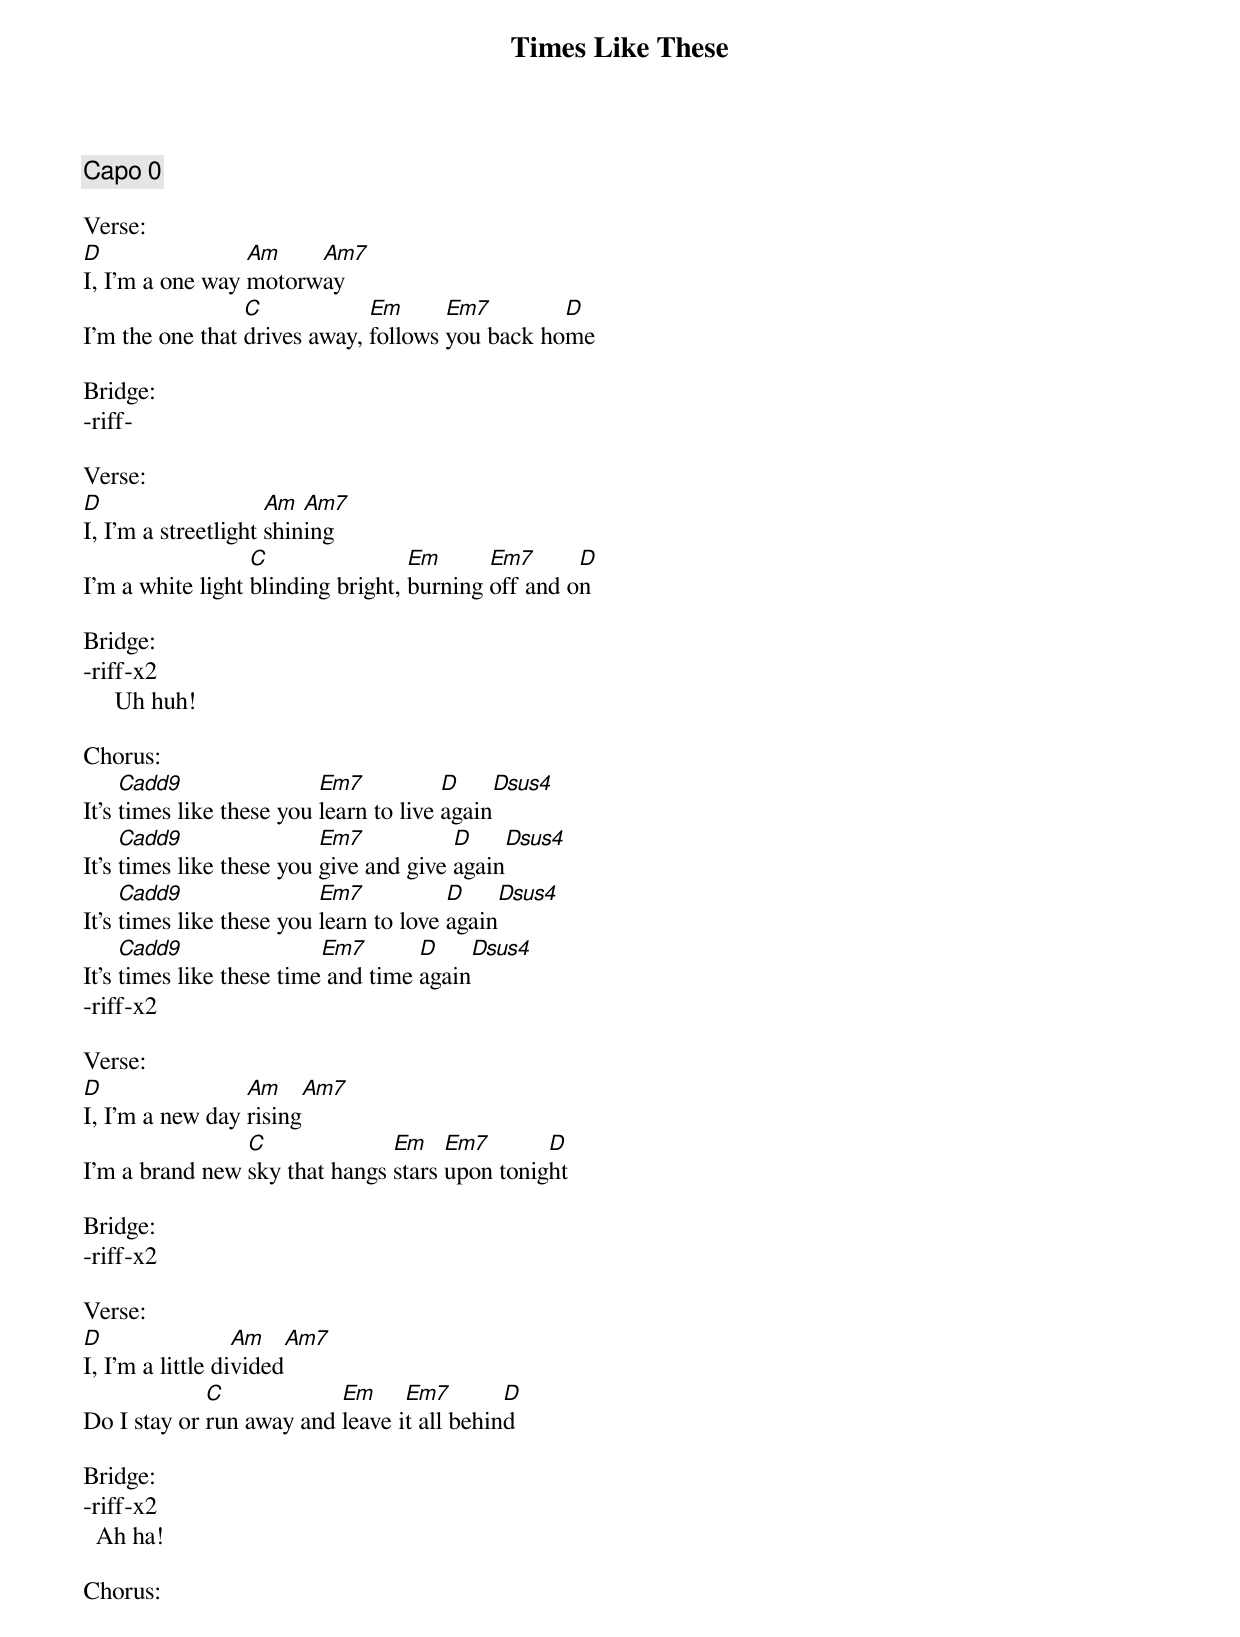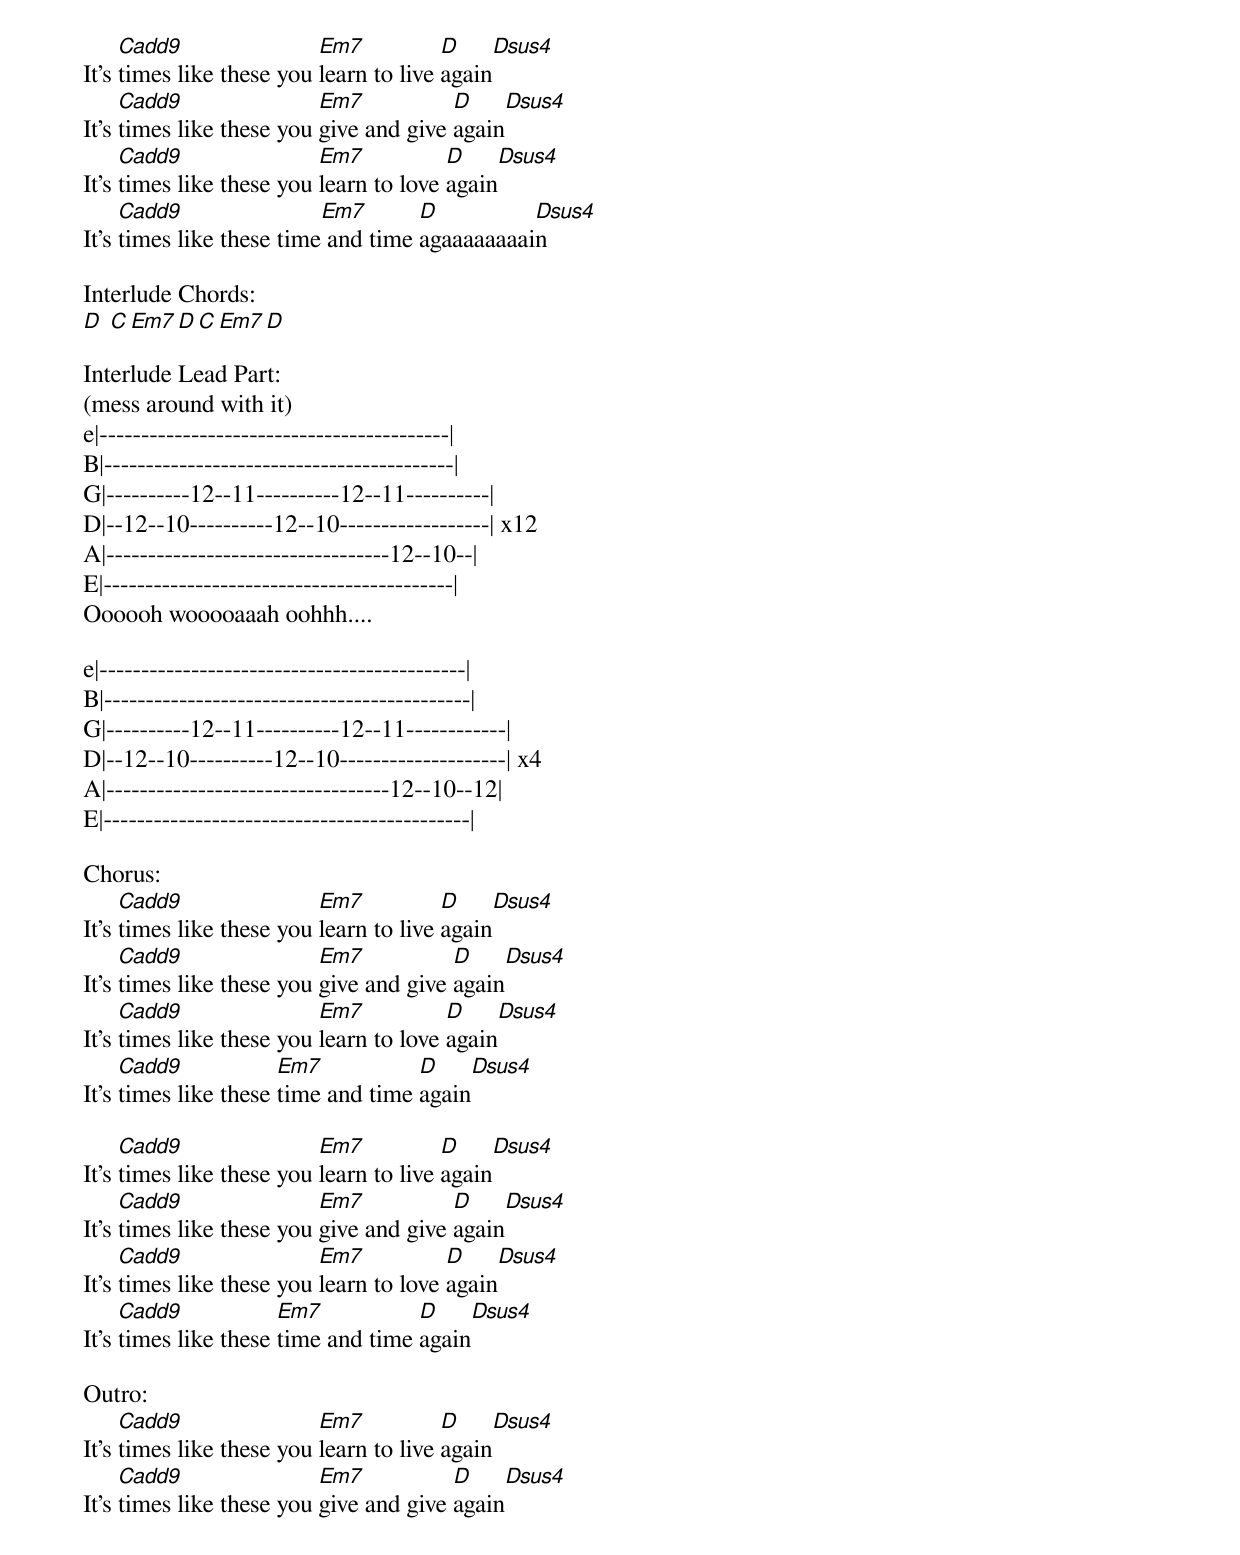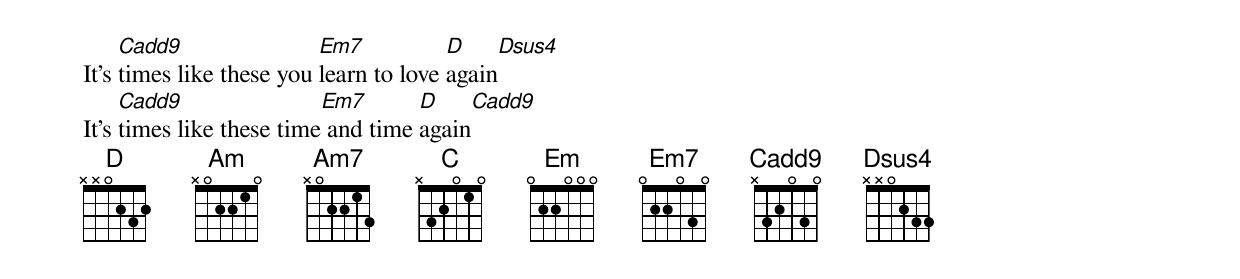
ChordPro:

{title:Times Like These}
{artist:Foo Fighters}
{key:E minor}
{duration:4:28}
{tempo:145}
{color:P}

{comment: Capo 0}

Verse:
[D]I, I’m a one way [Am]motorw[Am7]ay
I’m the one that [C]drives away, [Em]follows [Em7]you back ho[D]me

Bridge:
-riff-

Verse:
[D]I, I’m a streetlight [Am]shin[Am7]ing
I’m a white light [C]blinding bright, [Em]burning [Em7]off and o[D]n

Bridge:
-riff-x2
     Uh huh!

Chorus:
It’s [Cadd9]times like these you [Em7]learn to live [D]again[Dsus4]
It’s [Cadd9]times like these you [Em7]give and give [D]again[Dsus4]
It’s [Cadd9]times like these you [Em7]learn to love [D]again[Dsus4]
It’s [Cadd9]times like these time[Em7] and time [D]again[Dsus4]
-riff-x2

Verse:
[D]I, I’m a new day [Am]rising[Am7]
I’m a brand new [C]sky that hangs [Em]stars [Em7]upon tonig[D]ht

Bridge:
-riff-x2

Verse:
[D]I, I’m a little di[Am]vided[Am7]
Do I stay or [C]run away and [Em]leave i[Em7]t all behin[D]d

Bridge:
-riff-x2
  Ah ha!

Chorus:
It’s [Cadd9]times like these you [Em7]learn to live [D]again[Dsus4]
It’s [Cadd9]times like these you [Em7]give and give [D]again[Dsus4]
It’s [Cadd9]times like these you [Em7]learn to love [D]again[Dsus4]
It’s [Cadd9]times like these time[Em7] and time [D]agaaaaaaaai[Dsus4]n

Interlude Chords:
[D] [C][Em7][D][C][Em7][D]

Interlude Lead Part:
(mess around with it)
e|------------------------------------------|
B|------------------------------------------|
G|----------12--11----------12--11----------|
D|--12--10----------12--10------------------| x12
A|----------------------------------12--10--|
E|------------------------------------------|
Oooooh wooooaaah oohhh....

e|--------------------------------------------|
B|--------------------------------------------|
G|----------12--11----------12--11------------|
D|--12--10----------12--10--------------------| x4
A|----------------------------------12--10--12|
E|--------------------------------------------|

Chorus:
It’s [Cadd9]times like these you [Em7]learn to live [D]again[Dsus4]
It’s [Cadd9]times like these you [Em7]give and give [D]again[Dsus4]
It’s [Cadd9]times like these you [Em7]learn to love [D]again[Dsus4]
It’s [Cadd9]times like these [Em7]time and time [D]again[Dsus4]

It’s [Cadd9]times like these you [Em7]learn to live [D]again[Dsus4]
It’s [Cadd9]times like these you [Em7]give and give [D]again[Dsus4]
It’s [Cadd9]times like these you [Em7]learn to love [D]again[Dsus4]
It’s [Cadd9]times like these [Em7]time and time [D]again[Dsus4]

Outro:
It’s [Cadd9]times like these you [Em7]learn to live [D]again[Dsus4]
It’s [Cadd9]times like these you [Em7]give and give [D]again[Dsus4]
It’s [Cadd9]times like these you [Em7]learn to love [D]again[Dsus4]
It’s [Cadd9]times like these time[Em7] and time [D]again[Cadd9]
